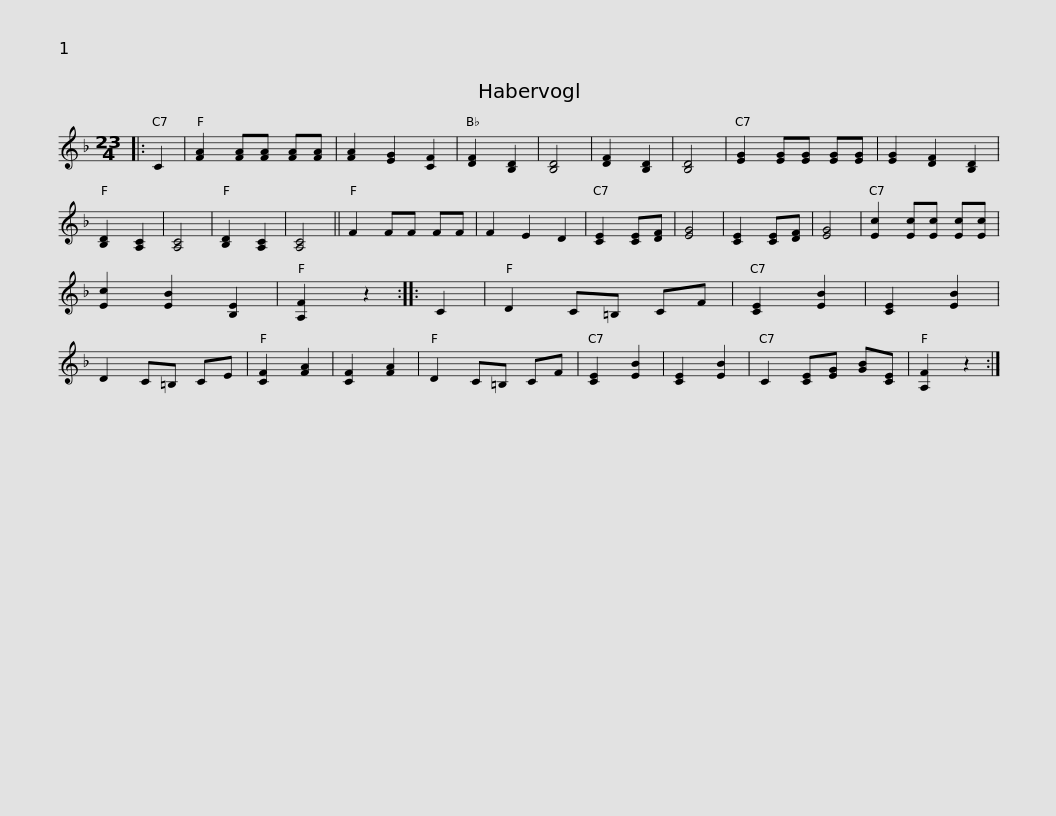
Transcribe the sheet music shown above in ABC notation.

X:1
L:1/8
M:23/4
I:linebreak $
K:F
V:1 treble
V:1
|: C2 | [FA]2 [FA][FA] [FA][FA] | [FA]2 [EG]2 [CF]2 | [DF]2 [B,D]2 | [B,D]4 | %5
 [DF]2 [B,D]2 | [B,D]4 | [EG]2 [EG][EG] [EG][EG] | [EG]2 [DF]2 [B,D]2 | [B,D]2 [A,C]2 | %10
 [A,C]4 | [B,D]2 [A,C]2 | [A,C]4 ||$ F2 FF FF | F2 E2 D2 | %15
 [CE]2 [CE][DF] | [EG]4 | [CE]2 [CE][DF] | [EG]4 | [Ec]2 [Ec][Ec] [Ec][Ec] | %20
 [Ec]2 [EB]2 [B,E]2 | [A,F]2 z2 :: C2 | D2 C=B, CF | [CE]2 [EB]2 |$ %25
 [CE]2 [EB]2 | D2 C=B, CE | [CF]2 [FA]2 | [CF]2 [FA]2 | D2 C=B, CF | %30
 [CE]2 [EB]2 | [CE]2 [EB]2 | C2 [CE][EG] [GB][CE] | [A,F]2 z2 :| %34
